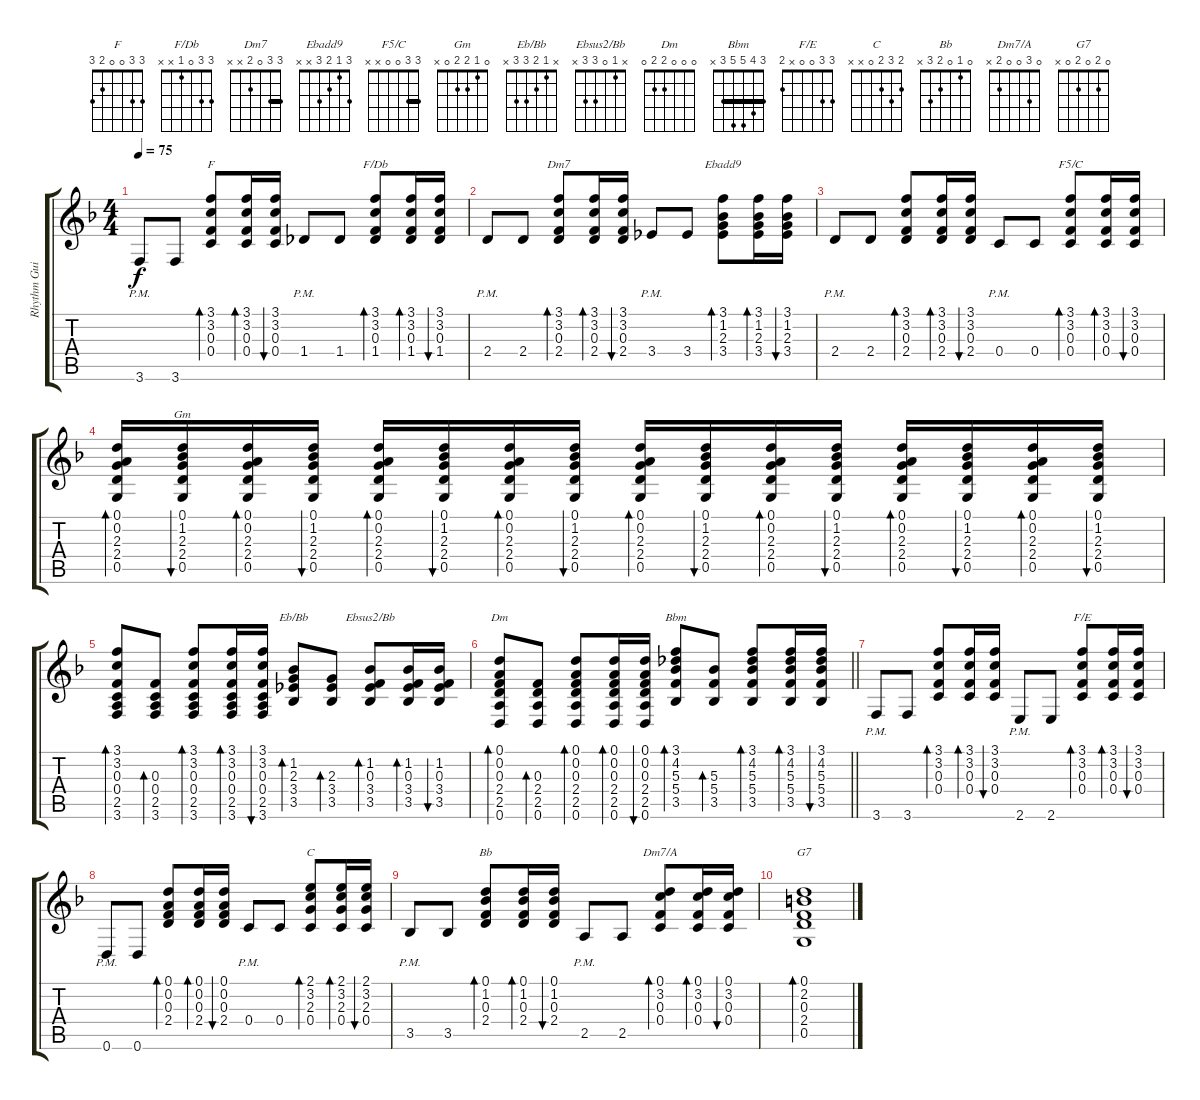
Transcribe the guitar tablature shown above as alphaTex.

\track ("Rhythm Guitar" "Rhythm Gui") {instrument electricguitarclean}
\staff {score tabs}
\tuning (D4 A3 F3 C3 G2 D2) {hide}
\chord ("F" 3 3 0 0 2 3)
\chord ("F/Db" 3 3 0 1 x x)
\chord ("Dm7" 3 3 0 2 x x) {barre 3}
\chord ("Ebadd9" 3 1 2 3 x x)
\chord ("F5/C" 3 3 0 0 x x) {barre 3}
\chord ("Gm" 0 1 2 2 0 x)
\chord ("Eb/Bb" x 1 2 3 3 x)
\chord ("Ebsus2/Bb" x 1 0 3 3 x)
\chord ("Dm" 0 0 0 2 2 0)
\chord ("Bbm" 3 4 5 5 3 x) {barre 3}
\chord ("F/E" 3 3 0 0 x 2)
\chord ("C" 2 3 2 0 x x)
\chord ("Bb" 0 1 0 2 3 x)
\chord ("Dm7/A" 0 3 0 0 2 x)
\chord ("G7" 0 2 0 2 0 x)
\ts (4 4)
\tempo 75
\clef g2
\ks f
3.6{pm}.8{dy f} 3.6.8 (3.1 3.2 0.3 0.4).8{bd 30 ch "F"} (3.1 3.2 0.3 0.4).16{bd 30} (3.1 3.2 0.3 0.4).16{bu 30} 1.4{pm}.8 1.4.8 (3.1 3.2 0.3 1.4).8{bd 30 ch "F/Db"} (3.1 3.2 0.3 1.4).16{bd 30} (3.1 3.2 0.3 1.4).16{bu 30} |
2.4{pm}.8 2.4.8 (3.1 3.2 0.3 2.4).8{bd 30 ch "Dm7"} (3.1 3.2 0.3 2.4).16{bd 30} (3.1 3.2 0.3 2.4).16{bu 30} 3.4{pm}.8 3.4.8 (3.1 1.2 2.3 3.4).8{bd 30 ch "Ebadd9"} (3.1 1.2 2.3 3.4).16{bd 30} (3.1 1.2 2.3 3.4).16{bu 30} |
2.4{pm}.8 2.4.8 (3.1 3.2 0.3 2.4).8{bd 30} (3.1 3.2 0.3 2.4).16{bd 30} (3.1 3.2 0.3 2.4).16{bu 30} 0.4{pm}.8 0.4.8 (3.1 3.2 0.3 0.4).8{bd 30 ch "F5/C"} (3.1 3.2 0.3 0.4).16{bd 30} (3.1 3.2 0.3 0.4).16{bu 30} |
(0.1 0.2 2.3 2.4 0.5).16{bd 30} (0.1 1.2 2.3 2.4 0.5).16{bu 30 ch "Gm"} (0.1 0.2 2.3 2.4 0.5).16{bd 30} (0.1 1.2 2.3 2.4 0.5).16{bu 30} (0.1 0.2 2.3 2.4 0.5).16{bd 30} (0.1 1.2 2.3 2.4 0.5).16{bu 30} (0.1 0.2 2.3 2.4 0.5).16{bd 30} (0.1 1.2 2.3 2.4 0.5).16{bu 30} (0.1 0.2 2.3 2.4 0.5).16{bd 30} (0.1 1.2 2.3 2.4 0.5).16{bu 30} (0.1 0.2 2.3 2.4 0.5).16{bd 30} (0.1 1.2 2.3 2.4 0.5).16{bu 30} (0.1 0.2 2.3 2.4 0.5).16{bd 30} (0.1 1.2 2.3 2.4 0.5).16{bu 30} (0.1 0.2 2.3 2.4 0.5).16{bd 30} (0.1 1.2 2.3 2.4 0.5).16{bu 30} |
(3.1 3.2 0.3 0.4 2.5 3.6).8{bd 30} (0.3 0.4 2.5 3.6).8{bd 30} (3.1 3.2 0.3 0.4 2.5 3.6).8{bd 30} (3.1 3.2 0.3 0.4 2.5 3.6).16{bd 30} (3.1 3.2 0.3 0.4 2.5 3.6).16{bu 30} (1.2 2.3 3.4 3.5).8{bd 30 ch "Eb/Bb"} (2.3 3.4 3.5).8{bd 30} (1.2 0.3 3.4 3.5).8{bd 30 ch "Ebsus2/Bb"} (1.2 0.3 3.4 3.5).16{bd 30} (1.2 0.3 3.4 3.5).16{bu 30} |
\barLineRight lightlight
(0.1 0.2 0.3 2.4 2.5 0.6).8{bd 30 ch "Dm"} (0.3 2.4 2.5 0.6).8{bd 30} (0.1 0.2 0.3 2.4 2.5 0.6).8{bd 30} (0.1 0.2 0.3 2.4 2.5 0.6).16{bd 30} (0.1 0.2 0.3 2.4 2.5 0.6).16{bu 30} (3.1 4.2 5.3 5.4 3.5).8{bd 30 ch "Bbm"} (5.3 5.4 3.5).8{bd 30} (3.1 4.2 5.3 5.4 3.5).8{bd 30} (3.1 4.2 5.3 5.4 3.5).16{bd 30} (3.1 4.2 5.3 5.4 3.5).16{bu 30} |
3.6{pm}.8 3.6.8 (3.1 3.2 0.3 0.4).8{bd 30} (3.1 3.2 0.3 0.4).16{bd 30} (3.1 3.2 0.3 0.4).16{bu 30} 2.6{pm}.8 2.6.8 (3.1 3.2 0.3 0.4).8{bd 30 ch "F/E"} (3.1 3.2 0.3 0.4).16{bd 30} (3.1 3.2 0.3 0.4).16{bu 30} |
0.6{pm}.8 0.6.8 (0.1 0.2 0.3 2.4).8{bd 30} (0.1 0.2 0.3 2.4).16{bd 30} (0.1 0.2 0.3 2.4).16{bu 30} 0.4{pm}.8 0.4.8 (2.1 3.2 2.3 0.4).8{bd 30 ch "C"} (2.1 3.2 2.3 0.4).16{bd 30} (2.1 3.2 2.3 0.4).16{bu 30} |
3.5{pm}.8 3.5.8 (0.1 1.2 0.3 2.4).8{bd 30 ch "Bb"} (0.1 1.2 0.3 2.4).16{bd 30} (0.1 1.2 0.3 2.4).16{bu 30} 2.5{pm}.8 2.5.8 (0.1 3.2 0.3 0.4).8{bd 30 ch "Dm7/A"} (0.1 3.2 0.3 0.4).16{bd 30} (0.1 3.2 0.3 0.4).16{bu 30} |
(0.1 2.2 0.3 2.4 0.5).1{bd 30 ch "G7"}
